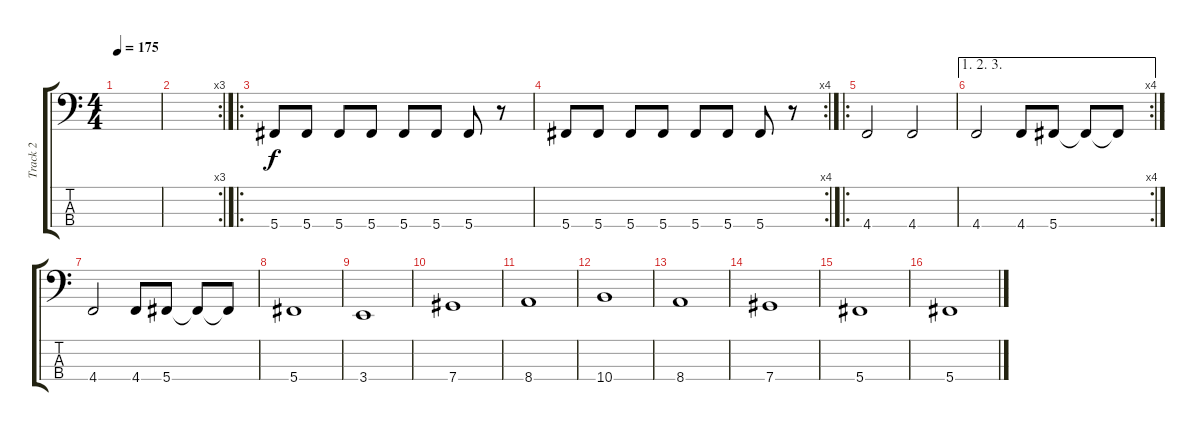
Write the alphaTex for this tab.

\track ("Track 2" "Track 2") {instrument electricbassfinger}
\staff {score tabs}
\tuning (Gb2 Db2 Ab1 Db1) {hide}
\ts (4 4)
\tempo 175
\clef f4
\ks c
|
\rc 3
|
\ro
5.4.8 5.4.8 5.4.8 5.4.8 5.4.8 5.4.8 5.4.8 r.8 |
\rc 4
5.4.8 5.4.8 5.4.8 5.4.8 5.4.8 5.4.8 5.4.8 r.8 |
\ro
4.4.2 4.4.2 |
\ae (1 2 3)
\rc 4
4.4.2 4.4.8 5.4.8 5.4{t}.8 5.4{t}.8 |
4.4.2 4.4.8 5.4.8 5.4{t}.8 5.4{t}.8 |
5.4.1 |
3.4.1 |
7.4.1 |
8.4.1 |
10.4.1 |
8.4.1 |
7.4.1 |
5.4.1 |
5.4.1
